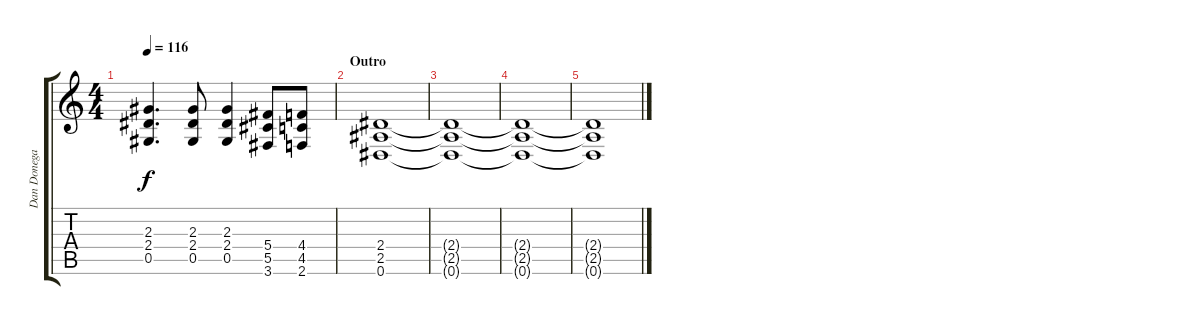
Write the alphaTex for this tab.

\track ("Dan Donegan (Dist.)" "Dan Donega") {instrument distortionguitar}
\staff {score tabs}
\tuning (Eb4 Bb3 Gb3 Db3 Ab2 Eb2) {hide}
\ts (4 4)
\tempo 116
\clef g2
\ks c
(2.3 2.4 0.5).4{d dy f} (2.3 2.4 0.5).8 (2.3 2.4 0.5).4 (5.4 5.5 3.6).8 (4.4 4.5 2.6).8 |
\section ("" "Outro")
(2.4 2.5 0.6).1 |
(2.4{t} 2.5{t} 0.6{t}).1 |
(2.4{t} 2.5{t} 0.6{t}).1 |
(2.4{t} 2.5{t} 0.6{t}).1
